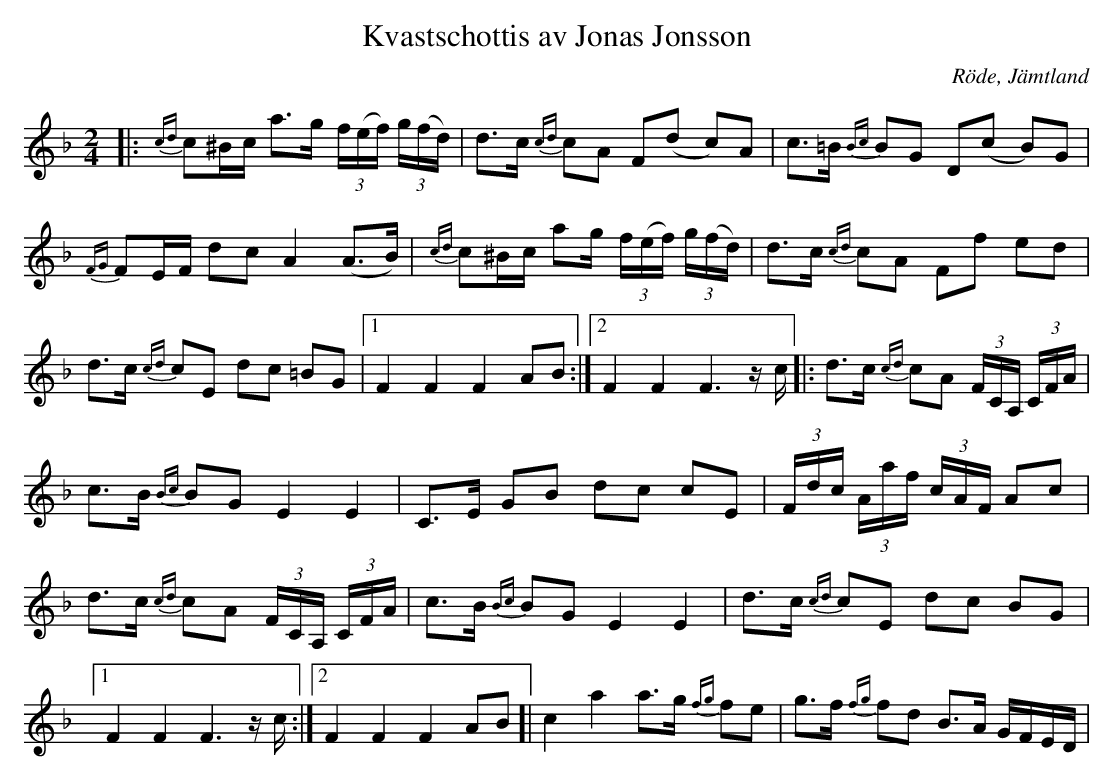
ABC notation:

X:1
T:Kvastschottis av Jonas Jonsson
O:Röde, Jämtland
M:2/4
L:1/16
K:F
|: {cd}c2^Bc a2>g2 (3f(ef) (3g(fd) | d2>c2 {cd}c2A2 F2(d2- c2)A2 | c2>=B2 {Bc}B2G2 D2(c2- B2)G2 | {FG}F2EF d2c2 A4 (A2>B2) | {cd}c2^Bc a2g (3f(ef) (3g(fd) | d2>c2 {cd}c2A2 F2f2 e2d2 | d2>c2 {cd}c2E2 d2c2 =B2G2 |1 F4 F4 F4 A2B2 :|2 F4 F4 F4> z2c ]|: d2>c2 {cd}c2A2 (3FCA, (3CFA | c2>B2 {Bc}B2G2 E4 E4 | C2>E2 G2B2 d2c2 c2E2 | (3Fdc (3Aaf (3cAF A2c2 | d2>c2 {cd}c2A2 (3FCA, (3CFA | c2>B2 {Bc}B2G2 E4 E4 | d2>c2 {cd}c2E2 d2c2 B2G2 |1 F4 F4 F4> z2c :|2 F4 F4 F4 A2B2 ]| c4 a4 a2>g2 {fg}f2e2 | g2>f2 {fg}f2d2 B2>A2 GFED |
